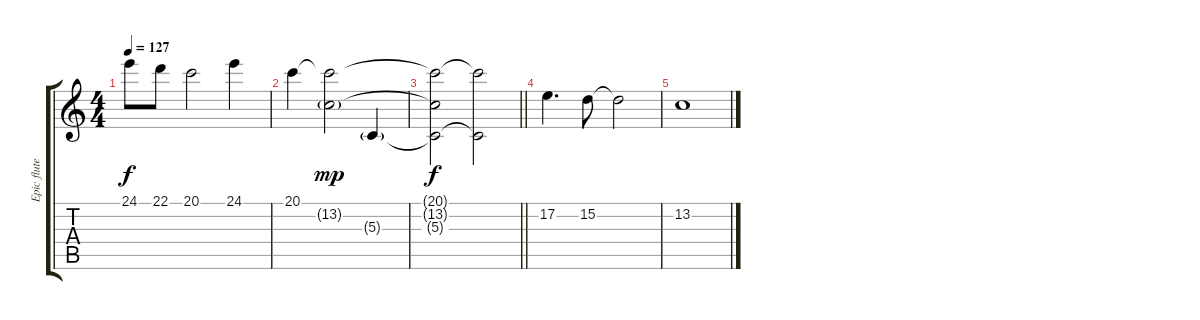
\track ("Epic flute thing" "Epic flute") {instrument piccolo}
\staff {score tabs}
\tuning (E4 B3 G3 D3 A2 E2) {hide}
\ts (4 4)
\tempo 127
\clef g2
\ks c
24.1.8{dy f} 22.1.8 20.1.2 24.1.4 |
20.1.4 (20.1{t} 13.2{g}).2{dy mp} 5.3{g}.4 |
\barLineRight lightlight
(20.1{t} 13.2{t} 5.3{t}).2{dy f} (20.1{t} 5.3{t}).2 |
17.2.4{d volume 12} 15.2.8 15.2{t}.2 |
13.2.1
